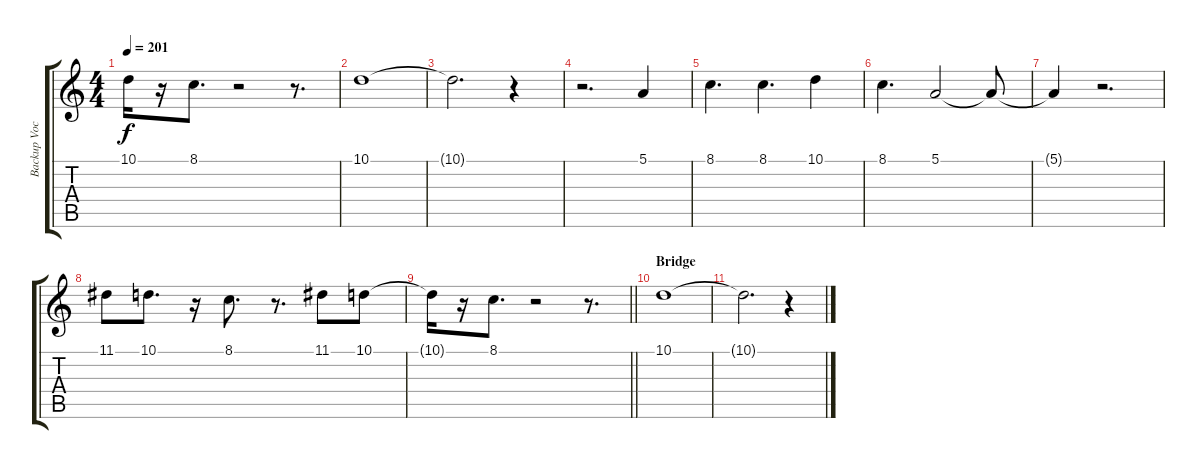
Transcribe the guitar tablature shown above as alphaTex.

\track ("Backup Vocals" "Backup Voc") {instrument accordion}
\staff {score tabs}
\tuning (E4 B3 G3 D3 A2 E2) {hide}
\ts (4 4)
\tempo 201
\clef g2
\ks c
10.1{t}.16{dy f} r.16 8.1.8{d} r.2 r.8{d} |
10.1.1 |
10.1{t}.2{d} r.4 |
r.2{d} 5.1.4 |
8.1.4{d} 8.1.4{d} 10.1.4 |
8.1.4{d} 5.1.2 5.1{t}.8 |
5.1{t}.4 r.2{d} |
11.1.8 10.1.8{d} r.16 8.1.8{d} r.8{d} 11.1.8 10.1.8 |
\barLineRight lightlight
10.1{t}.16 r.16 8.1.8{d} r.2 r.8{d} |
\section ("" "Bridge")
10.1.1 |
10.1{t}.2{d} r.4
